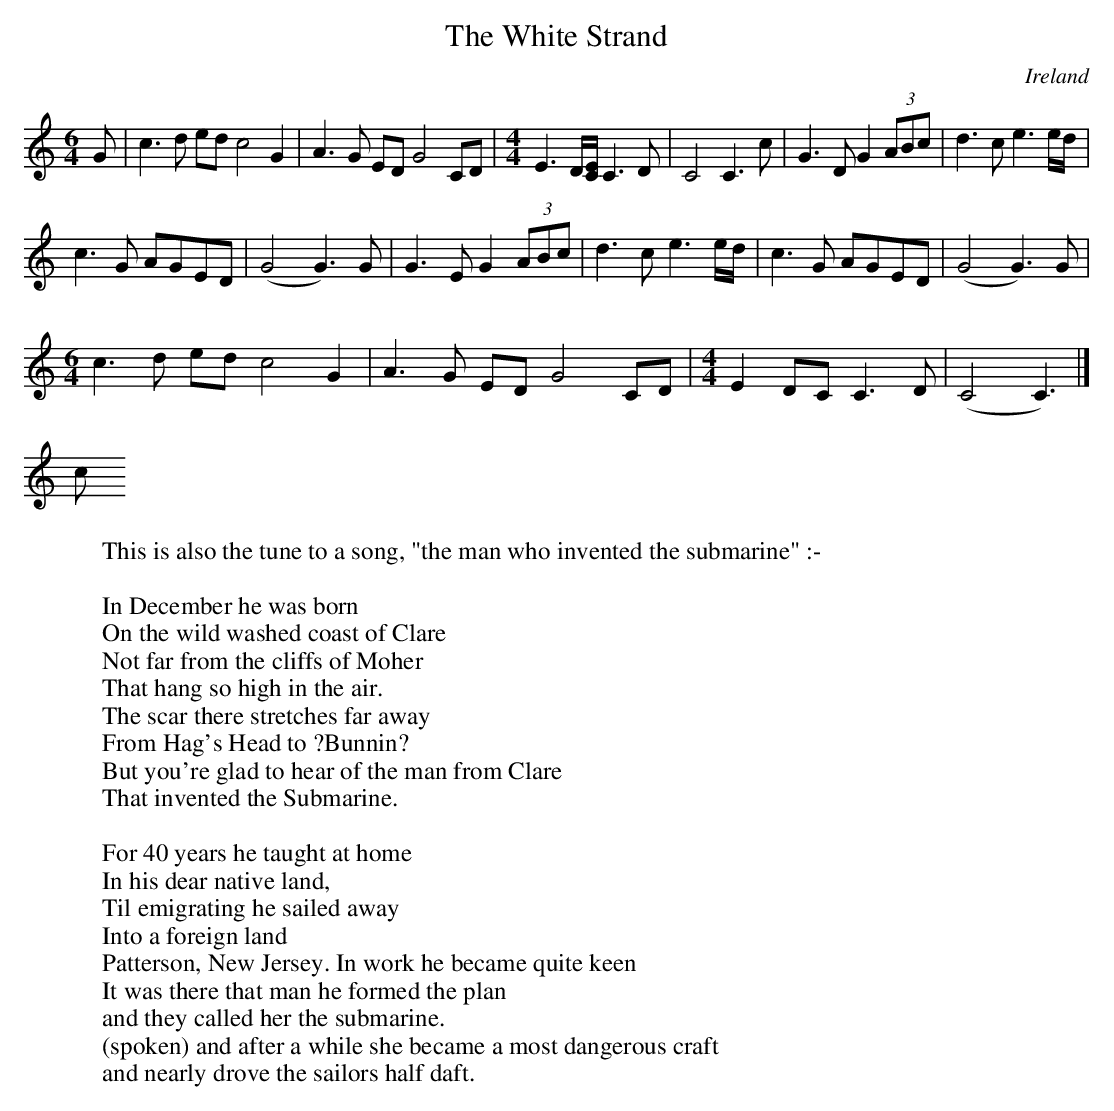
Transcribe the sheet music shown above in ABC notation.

X:1
T:White Strand, The
O:Ireland
M:4/4
K:C
M:6/4
G|\
c3d ed c4G2| A3G ED G4 CD|\
M:4/4
E3D/[C/E/] C3D| C4 C3c|\
G3D G2 (3ABc| d3c e3e/d/|
c3G AGED| (G4G3)G| \
G3E G2(3ABc| d3c e3e/d/| c3G AGED| (G4 G3)G|
M:6/4
c3d ed c4G2| A3G ED G4CD|\
M:4/4
E2DC C3D| (C4 C3)|]
W:This is also the tune to a song, "the man who invented the submarine" :-
W:
W:In December he was born
W:On the wild washed coast of Clare
W:Not far from the cliffs of Moher
W:That hang so high in the air.
W:The scar there stretches far away
W:From Hag's Head to ?Bunnin?
W:But you're glad to hear of the man from Clare
W:That invented the Submarine.
W:
W:For 40 years he taught at home
W:In his dear native land,
W:Til emigrating he sailed away
W:Into a foreign land
W:Patterson, New Jersey. In work he became quite keen
W:It was there that man he formed the plan
W:and they called her the submarine.
W:(spoken) and after a while she became a most dangerous craft
W:and nearly drove the sailors half daft.
\vskip 1cm
